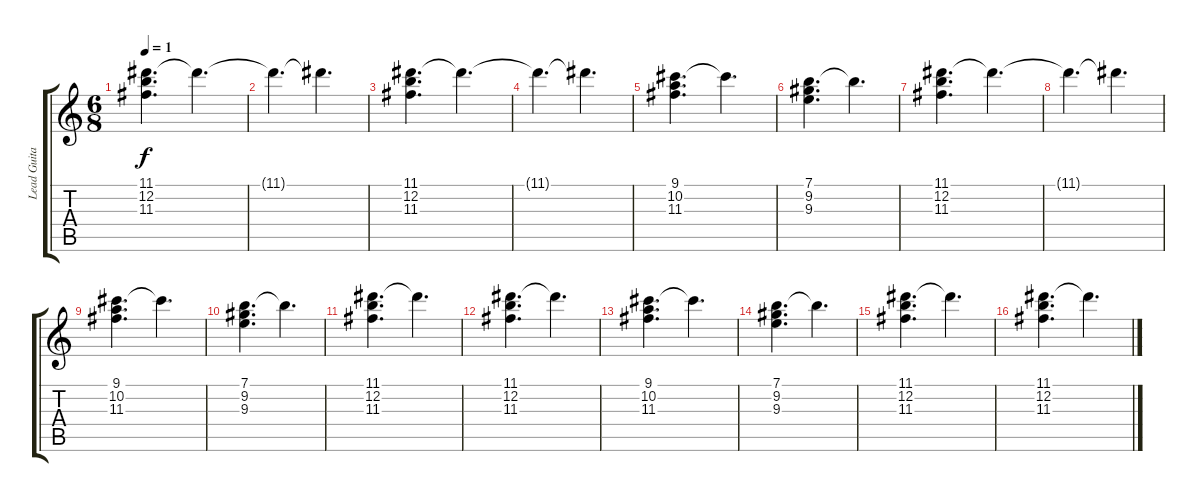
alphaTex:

\track ("Lead Guitar" "Lead Guita") {instrument electricguitarjazz}
\staff {score tabs}
\tuning (E4 B3 G3 D3 A2 E2) {hide}
\ts (6 8)
\tempo 1
\clef g2
\ks c
(11.1 12.2 11.3).4{d dy f} 11.1{t}.4{d} |
11.1{t}.4{d} 11.1{t}.4{d} |
(11.1 12.2 11.3).4{d} 11.1{t}.4{d} |
11.1{t}.4{d} 11.1{t}.4{d} |
(9.1 10.2 11.3).4{d} 9.1{t}.4{d} |
(7.1 9.2 9.3).4{d} 7.1{t}.4{d} |
(11.1 12.2 11.3).4{d} 11.1{t}.4{d} |
11.1{t}.4{d} 11.1{t}.4{d} |
(9.1 10.2 11.3).4{d} 9.1{t}.4{d} |
(7.1 9.2 9.3).4{d} 7.1{t}.4{d} |
(11.1 12.2 11.3).4{d} 11.1{t}.4{d} |
(11.1 12.2 11.3).4{d} 11.1{t}.4{d} |
(9.1 10.2 11.3).4{d} 9.1{t}.4{d} |
(7.1 9.2 9.3).4{d} 7.1{t}.4{d} |
(11.1 12.2 11.3).4{d} 11.1{t}.4{d} |
(11.1 12.2 11.3).4{d} 11.1{t}.4{d}
